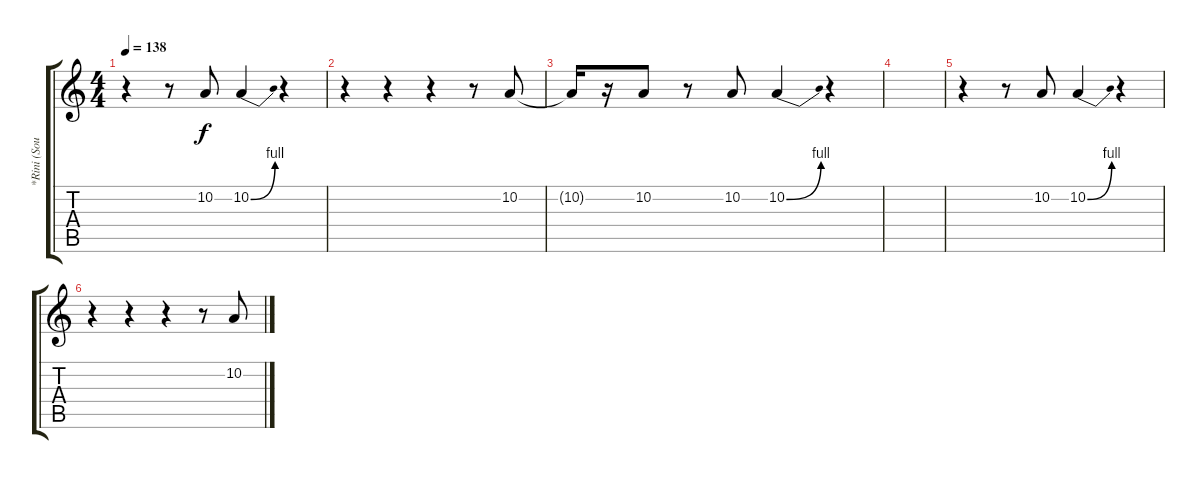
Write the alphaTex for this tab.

\track ("*Rini (Sound2)" "*Rini (Sou") {instrument tenorsax}
\staff {score tabs}
\tuning (E4 B3 G3 D3 A2 E2) {hide}
\ts (4 4)
\tempo 138
\clef g2
\ks c
r.4{dy f} r.8 10.2.8 10.2{be (bend 0 0 60 4)}.4 r.4 |
r.4 r.4 r.4 r.8 10.2.8 |
10.2{t}.16 r.16 10.2.8 r.8 10.2.8 10.2{be (bend 0 0 60 4)}.4 r.4 |
|
r.4 r.8 10.2.8 10.2{be (bend 0 0 60 4)}.4 r.4 |
r.4 r.4 r.4 r.8 10.2.8
